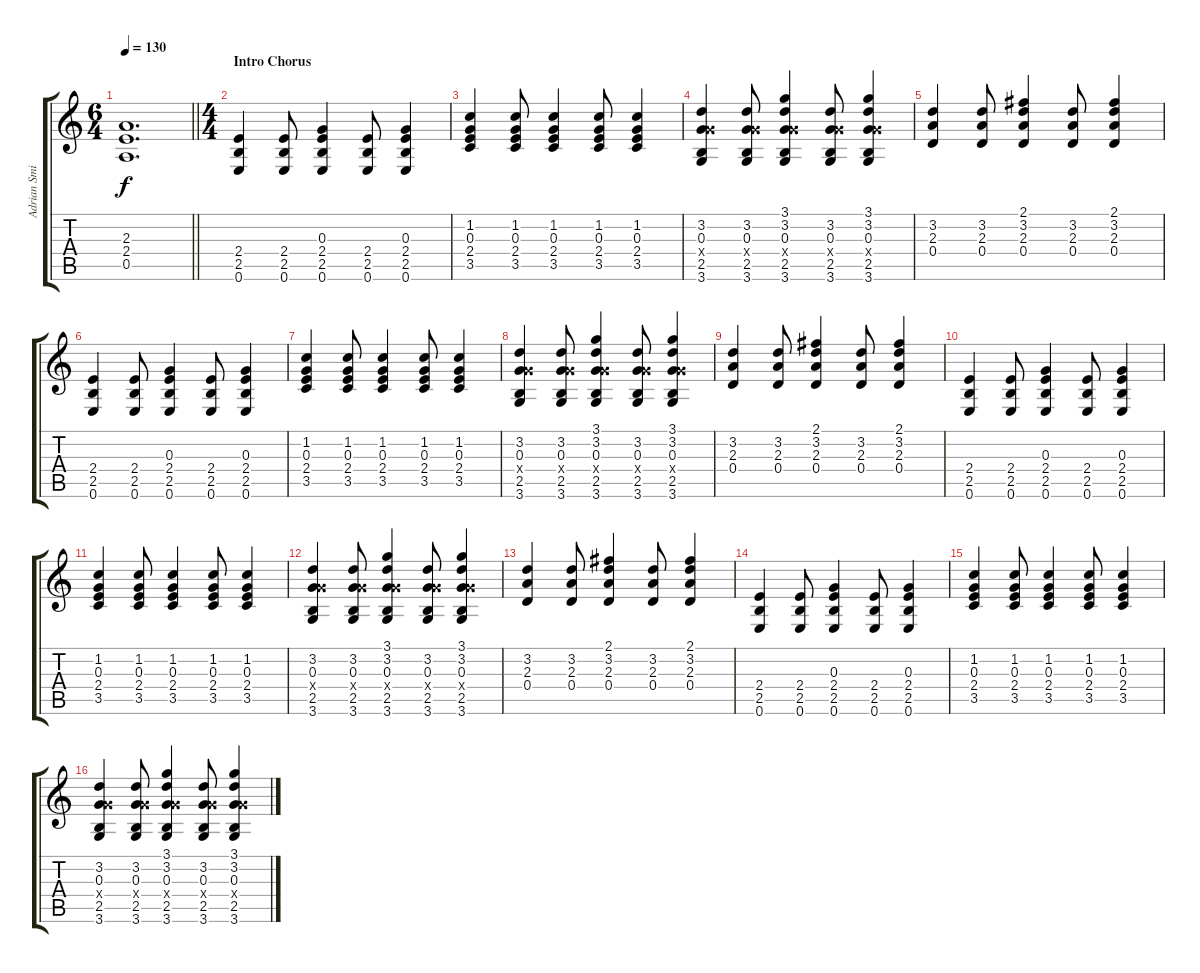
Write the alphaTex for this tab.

\track ("Adrian Smith" "Adrian Smi") {instrument overdrivenguitar}
\staff {score tabs}
\tuning (E4 B3 G3 D3 A2 E2) {hide}
\ts (6 4)
\tempo 130
\clef g2
\barLineRight lightlight
\ks c
(2.3{t} 2.4{t} 0.5{t}).1{d dy f} |
\ts (4 4)
\section ("" "Intro Chorus")
(2.4 2.5 0.6).4{instrument electricguitarclean} (2.4 2.5 0.6).8 (0.3 2.4 2.5 0.6).4 (2.4 2.5 0.6).8 (0.3 2.4 2.5 0.6).4 |
(1.2 0.3 2.4 3.5).4 (1.2 0.3 2.4 3.5).8 (1.2 0.3 2.4 3.5).4 (1.2 0.3 2.4 3.5).8 (1.2 0.3 2.4 3.5).4 |
(3.2 0.3 5.4{x} 2.5 3.6).4 (3.2 0.3 5.4{x} 2.5 3.6).8 (3.1 3.2 0.3 5.4{x} 2.5 3.6).4 (3.2 0.3 5.4{x} 2.5 3.6).8 (3.1 3.2 0.3 5.4{x} 2.5 3.6).4 |
(3.2 2.3 0.4).4 (3.2 2.3 0.4).8 (2.1 3.2 2.3 0.4).4 (3.2 2.3 0.4).8 (2.1 3.2 2.3 0.4).4 |
(2.4 2.5 0.6).4 (2.4 2.5 0.6).8 (0.3 2.4 2.5 0.6).4 (2.4 2.5 0.6).8 (0.3 2.4 2.5 0.6).4 |
(1.2 0.3 2.4 3.5).4 (1.2 0.3 2.4 3.5).8 (1.2 0.3 2.4 3.5).4 (1.2 0.3 2.4 3.5).8 (1.2 0.3 2.4 3.5).4 |
(3.2 0.3 5.4{x} 2.5 3.6).4 (3.2 0.3 5.4{x} 2.5 3.6).8 (3.1 3.2 0.3 5.4{x} 2.5 3.6).4 (3.2 0.3 5.4{x} 2.5 3.6).8 (3.1 3.2 0.3 5.4{x} 2.5 3.6).4 |
(3.2 2.3 0.4).4 (3.2 2.3 0.4).8 (2.1 3.2 2.3 0.4).4 (3.2 2.3 0.4).8 (2.1 3.2 2.3 0.4).4 |
(2.4 2.5 0.6).4 (2.4 2.5 0.6).8 (0.3 2.4 2.5 0.6).4 (2.4 2.5 0.6).8 (0.3 2.4 2.5 0.6).4 |
(1.2 0.3 2.4 3.5).4 (1.2 0.3 2.4 3.5).8 (1.2 0.3 2.4 3.5).4 (1.2 0.3 2.4 3.5).8 (1.2 0.3 2.4 3.5).4 |
(3.2 0.3 5.4{x} 2.5 3.6).4 (3.2 0.3 5.4{x} 2.5 3.6).8 (3.1 3.2 0.3 5.4{x} 2.5 3.6).4 (3.2 0.3 5.4{x} 2.5 3.6).8 (3.1 3.2 0.3 5.4{x} 2.5 3.6).4 |
(3.2 2.3 0.4).4 (3.2 2.3 0.4).8 (2.1 3.2 2.3 0.4).4 (3.2 2.3 0.4).8 (2.1 3.2 2.3 0.4).4 |
(2.4 2.5 0.6).4 (2.4 2.5 0.6).8 (0.3 2.4 2.5 0.6).4 (2.4 2.5 0.6).8 (0.3 2.4 2.5 0.6).4 |
(1.2 0.3 2.4 3.5).4 (1.2 0.3 2.4 3.5).8 (1.2 0.3 2.4 3.5).4 (1.2 0.3 2.4 3.5).8 (1.2 0.3 2.4 3.5).4 |
(3.2 0.3 5.4{x} 2.5 3.6).4 (3.2 0.3 5.4{x} 2.5 3.6).8 (3.1 3.2 0.3 5.4{x} 2.5 3.6).4 (3.2 0.3 5.4{x} 2.5 3.6).8 (3.1 3.2 0.3 5.4{x} 2.5 3.6).4
